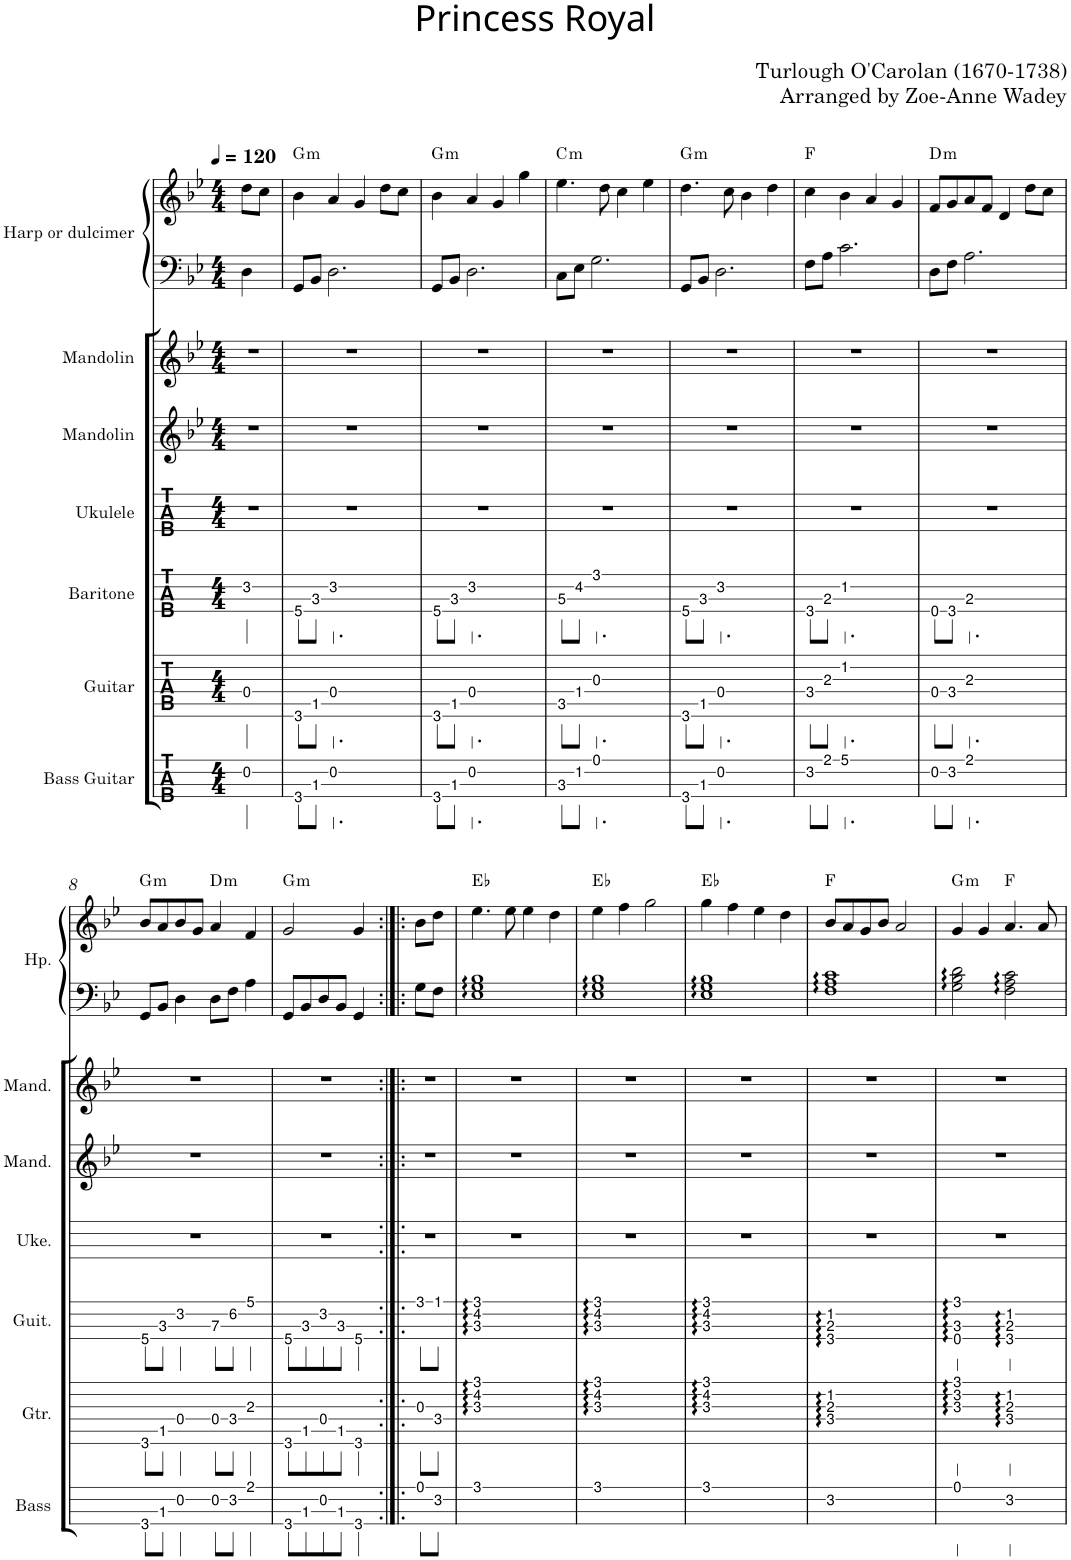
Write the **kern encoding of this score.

**kern	**kern	**kern	**kern	**kern	**kern	**kern	**kern	**harte
*part7	*part6	*part5	*part4	*part3	*part2	*part1	*part1	*part1
*staff8	*staff7	*staff6	*staff5	*staff4	*staff3	*staff2	*staff1	*
*I"Bass Guitar	*I"Guitar	*I"Baritone	*I"Ukulele	*I"Mandolin	*I"Mandolin	*I"Harp or dulcimer	*	*
*I'Bass	*I'Gtr.	*	*I'Uke.	*I'Mand.	*I'Mand.	*I'Hp.	*	*
*stria4	*stria6	*stria4	*stria4	*	*	*	*	*
*	*	*	*	*clefG2	*clefG2	*clefF4	*clefG2	*
*k[b-e-]	*k[b-e-]	*k[b-e-]	*k[b-e-]	*k[b-e-]	*k[b-e-]	*k[b-e-]	*k[b-e-]	*
*g:	*g:	*g:	*g:	*g:	*g:	*g:	*g:	*
*M4/4	*M4/4	*M4/4	*M4/4	*M4/4	*M4/4	*M4/4	*M4/4	*
*MM120	*MM120	*MM120	*MM120	*MM120	*MM120	*MM120	*MM120	*
=1	=1	=1	=1	=1	=1	=1	=1	=1
4DD\	4D\	4d\	1r	1r	1r	4D\	8dd\L	.
.	.	.	.	.	.	.	8cc\J	.
2.ryy	2.ryy	2.ryy	.	.	.	2.ryy	2.ryy	.
=2	=2	=2	=2	=2	=2	=2	=2	=2
!	!	!	!	!	!	!	!	!LO:H:kt=m
8GGG\L	8GG\L	8G\L	1r	1r	1r	8GG/L	4b-\	G:min
8BBB-\J	8BB-\J	8B-\J	.	.	.	8BB-/J	.	.
2.DD\	2.D\	2.d\	.	.	.	2.D\	4a/	.
.	.	.	.	.	.	.	4g/	.
.	.	.	.	.	.	.	8dd\L	.
.	.	.	.	.	.	.	8cc\J	.
=3	=3	=3	=3	=3	=3	=3	=3	=3
!	!	!	!	!	!	!	!	!LO:H:kt=m
8GGG\L	8GG\L	8G\L	1r	1r	1r	8GG/L	4b-\	G:min
8BBB-\J	8BB-\J	8B-\J	.	.	.	8BB-/J	.	.
2.DD\	2.D\	2.d\	.	.	.	2.D\	4a/	.
.	.	.	.	.	.	.	4g/	.
.	.	.	.	.	.	.	4gg\	.
=4	=4	=4	=4	=4	=4	=4	=4	=4
!	!	!	!	!	!	!	!	!LO:H:kt=m
8CC\L	8C\L	8c\L	1r	1r	1r	8C\L	4.ee-\	C:min
8EE-\J	8E-\J	8e-\J	.	.	.	8E-\J	.	.
2.GG\	2.G\	2.g\	.	.	.	2.G\	.	.
.	.	.	.	.	.	.	8dd\	.
.	.	.	.	.	.	.	4cc\	.
.	.	.	.	.	.	.	4ee-\	.
=5	=5	=5	=5	=5	=5	=5	=5	=5
!	!	!	!	!	!	!	!	!LO:H:kt=m
8GGG\L	8GG\L	8G\L	1r	1r	1r	8GG/L	4.dd\	G:min
8BBB-\J	8BB-\J	8B-\J	.	.	.	8BB-/J	.	.
2.DD\	2.D\	2.d\	.	.	.	2.D\	.	.
.	.	.	.	.	.	.	8cc\	.
.	.	.	.	.	.	.	4b-\	.
.	.	.	.	.	.	.	4dd\	.
=6	=6	=6	=6	=6	=6	=6	=6	=6
8FF\L	8F\L	8F\L	1r	1r	1r	8F\L	4cc\	F:maj
8AA\J	8A\J	8A\J	.	.	.	8A\J	.	.
2.C\	2.c\	2.c\	.	.	.	2.c\	4b-\	.
.	.	.	.	.	.	.	4a/	.
.	.	.	.	.	.	.	4g/	.
=7	=7	=7	=7	=7	=7	=7	=7	=7
!	!	!	!	!	!	!	!	!LO:H:kt=m
8DD\L	8D\L	8D\L	1r	1r	1r	8D\L	8f/L	D:min
8FF\J	8F\J	8F\J	.	.	.	8F\J	8g/	.
2.AA\	2.A\	2.A\	.	.	.	2.A\	8a/	.
.	.	.	.	.	.	.	8f/J	.
.	.	.	.	.	.	.	4d/	.
.	.	.	.	.	.	.	8dd\L	.
.	.	.	.	.	.	.	8cc\J	.
!!LO:LB:g=z
=8	=8	=8	=8	=8	=8	=8	=8	=8
!	!	!	!	!	!	!	!	!LO:H:kt=m
8GGG\L	8GG\L	8G\L	1r	1r	1r	8GG/L	8b-/L	G:min
8BBB-\J	8BB-\J	8B-\J	.	.	.	8BB-/J	8a/	.
4DD\	4D\	4d\	.	.	.	4D\	8b-/	.
.	.	.	.	.	.	.	8g/J	.
!	!	!	!	!	!	!	!	!LO:H:kt=m
8DD\L	8D\L	8d\L	.	.	.	8D\L	4a/	D:min
8FF\J	8F\J	8f\J	.	.	.	8F\J	.	.
4AA\	4A\	4a\	.	.	.	4A\	4f/	.
=9	=9	=9	=9	=9	=9	=9	=9	=9
!	!	!	!	!	!	!	!	!LO:H:kt=m
8GGG\L	8GG\L	8G\L	1r	1r	1r	8GG/L	2g/	G:min
8BBB-\	8BB-\	8B-\	.	.	.	8BB-/	.	.
8DD\	8D\	8d\	.	.	.	8D/	.	.
8BBB-\J	8BB-\J	8B-\J	.	.	.	8BB-/J	.	.
4GGG\	4GG\	4G\	.	.	.	4GG/	4g/	.
4ryy	4ryy	4ryy	.	.	.	4ryy	4ryy	.
=10:|!|:	=10:|!|:	=10:|!|:	=10:|!|:	=10:|!|:	=10:|!|:	=10:|!|:	=10:|!|:	=10:|!|:
8GG\L	8G\L	8g\L	1r	1r	1r	8G\L	8b-\L	.
8FF\J	8F\J	8f\J	.	.	.	8F\J	8dd\J	.
2.ryy	2.ryy	2.ryy	.	.	.	2.ryy	2.ryy	.
=11	=11	=11	=11	=11	=11	=11	=11	=11
1BB-	1B-:: 1e-:: 1g::	1B-:: 1e-:: 1g::	1r	1r	1r	1E-:: 1G:: 1B-::	4.ee-\	Eb:maj
.	.	.	.	.	.	.	8ee-\	.
.	.	.	.	.	.	.	4ee-\	.
.	.	.	.	.	.	.	4dd\	.
=12	=12	=12	=12	=12	=12	=12	=12	=12
1BB-	1B-:: 1e-:: 1g::	1B-:: 1e-:: 1g::	1r	1r	1r	1E-:: 1G:: 1B-::	4ee-\	Eb:maj
.	.	.	.	.	.	.	4ff\	.
.	.	.	.	.	.	.	2gg\	.
=13	=13	=13	=13	=13	=13	=13	=13	=13
1BB-	1B-:: 1e-:: 1g::	1B-:: 1e-:: 1g::	1r	1r	1r	1E-:: 1G:: 1B-::	4gg\	Eb:maj
.	.	.	.	.	.	.	4ff\	.
.	.	.	.	.	.	.	4ee-\	.
.	.	.	.	.	.	.	4dd\	.
=14	=14	=14	=14	=14	=14	=14	=14	=14
1FF	1F:: 1A:: 1c::	1F:: 1A:: 1c::	1r	1r	1r	1F:: 1A:: 1c::	8b-/L	F:maj
.	.	.	.	.	.	.	8a/	.
.	.	.	.	.	.	.	8g/	.
.	.	.	.	.	.	.	8b-/J	.
.	.	.	.	.	.	.	2a/	.
=15	=15	=15	=15	=15	=15	=15	=15	=15
!	!	!	!	!	!	!	!	!LO:H:kt=m
2GG\	2B-\:: 2d\:: 2g\::	2D\:: 2B-\:: 2g\::	1r	1r	1r	2G\:: 2B-\:: 2d\::	4g/	G:min
.	.	.	.	.	.	.	4g/	.
2FF\	2F\:: 2A\:: 2c\::	2F\:: 2A\:: 2c\::	.	.	.	2F\:: 2A\:: 2c\::	4.a/	F:maj
.	.	.	.	.	.	.	8a/	.
=	=	=	=	=	=	=	=	=
*-	*-	*-	*-	*-	*-	*-	*-	*-
